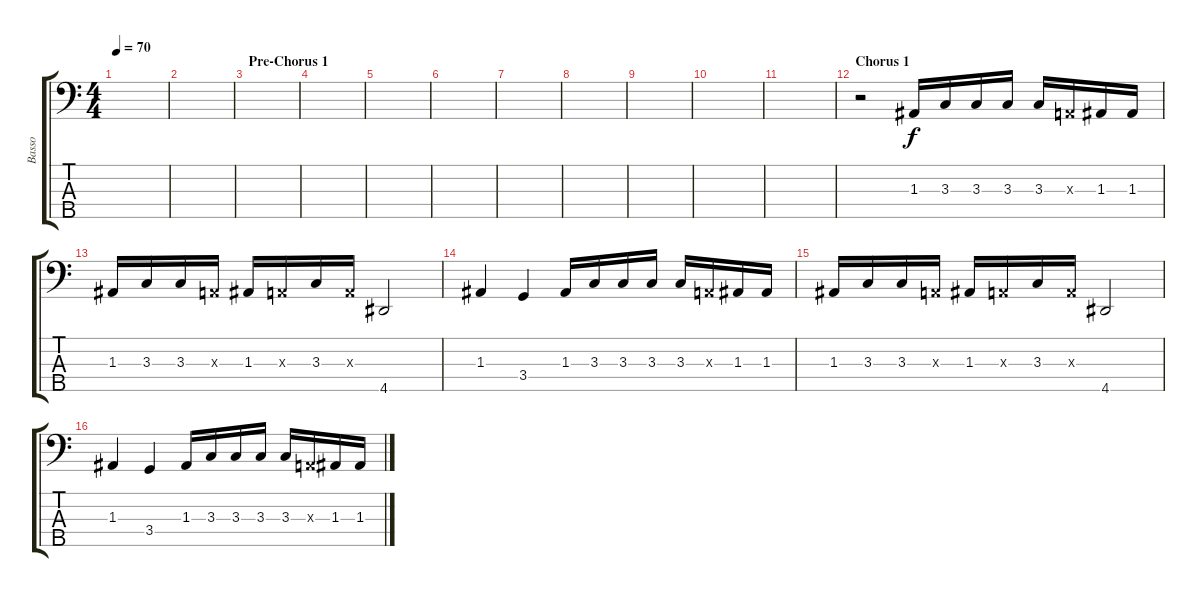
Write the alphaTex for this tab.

\track ("Basso" "Basso") {instrument electricbassfinger}
\staff {score tabs}
\tuning (G2 D2 A1 E1 B0) {hide}
\ts (4 4)
\tempo 70
\clef f4
\ks c
|
|
\section ("" "Pre-Chorus 1")
|
|
|
|
|
|
|
|
|
\section ("" "Chorus 1")
r.2 1.3.16 3.3.16 3.3.16 3.3.16 3.3.16 0.3{x}.16 1.3.16 1.3.16 |
1.3.16 3.3.16 3.3.16 0.3{x}.16 1.3.16 0.3{x}.16 3.3.16 0.3{x}.16 4.5.2 |
1.3.4 3.4.4 1.3.16 3.3.16 3.3.16 3.3.16 3.3.16 0.3{x}.16 1.3.16 1.3.16 |
1.3.16 3.3.16 3.3.16 0.3{x}.16 1.3.16 0.3{x}.16 3.3.16 0.3{x}.16 4.5.2 |
1.3.4 3.4.4 1.3.16 3.3.16 3.3.16 3.3.16 3.3.16 0.3{x}.16 1.3.16 1.3.16
